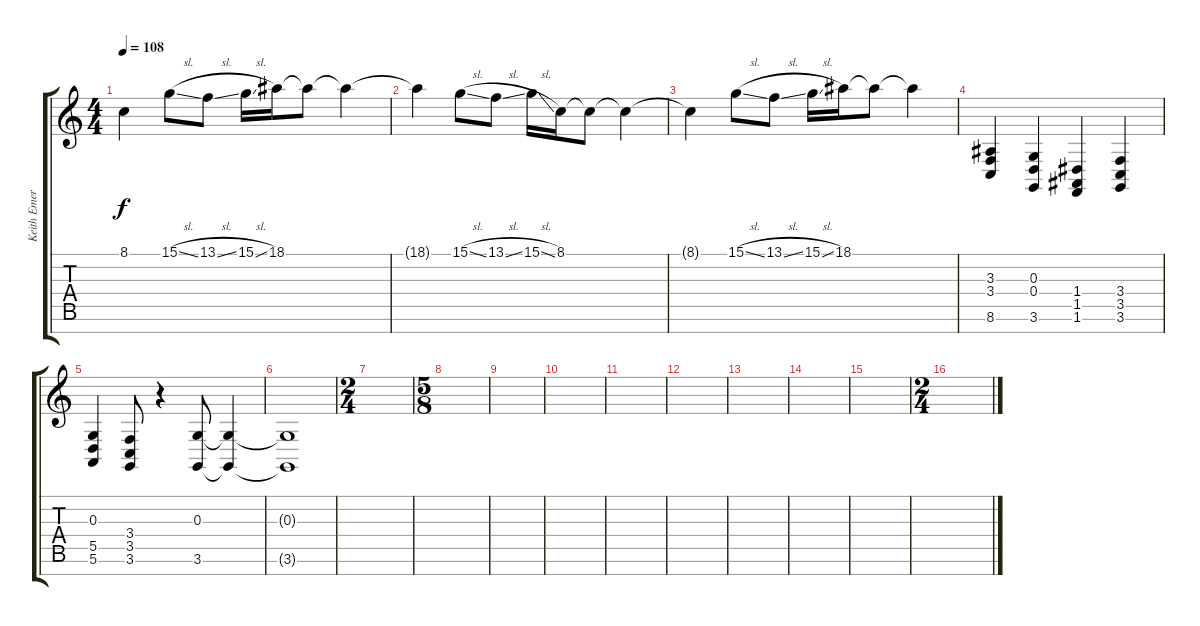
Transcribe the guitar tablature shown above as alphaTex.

\track ("Keith Emerson (Keyboard)" "Keith Emer") {instrument synthbrass1}
\staff {score tabs}
\tuning (E4 B3 G3 D3 A2 E2 B1) {hide}
\ts (4 4)
\tempo 108
\clef g2
\ks c
8.1{t}.4{dy f} 15.1{sl}.8 13.1{sl}.8 15.1{sl}.16 18.1.16 18.1{t}.8 18.1{t}.4 |
18.1{t}.4 15.1{sl}.8 13.1{sl}.8 15.1{sl}.16 8.1.16 8.1{t}.8 8.1{t}.4 |
8.1{t}.4 15.1{sl}.8 13.1{sl}.8 15.1{sl}.16 18.1.16 18.1{t}.8 18.1{t}.4 |
(3.3 3.4 8.6).4 (0.3 0.4 3.6).4 (1.4 1.5 1.6).4 (3.4 3.5 3.6).4 |
(0.3 5.5 5.6).4 (3.4 3.5 3.6).8 r.4 (0.3 3.6).8 (0.3{t} 3.6{t}).4 |
(0.3{t} 3.6{t}).1 |
\ts (2 4)
|
\ts (5 8)
|
|
|
|
|
|
|
|
\ts (2 4)
